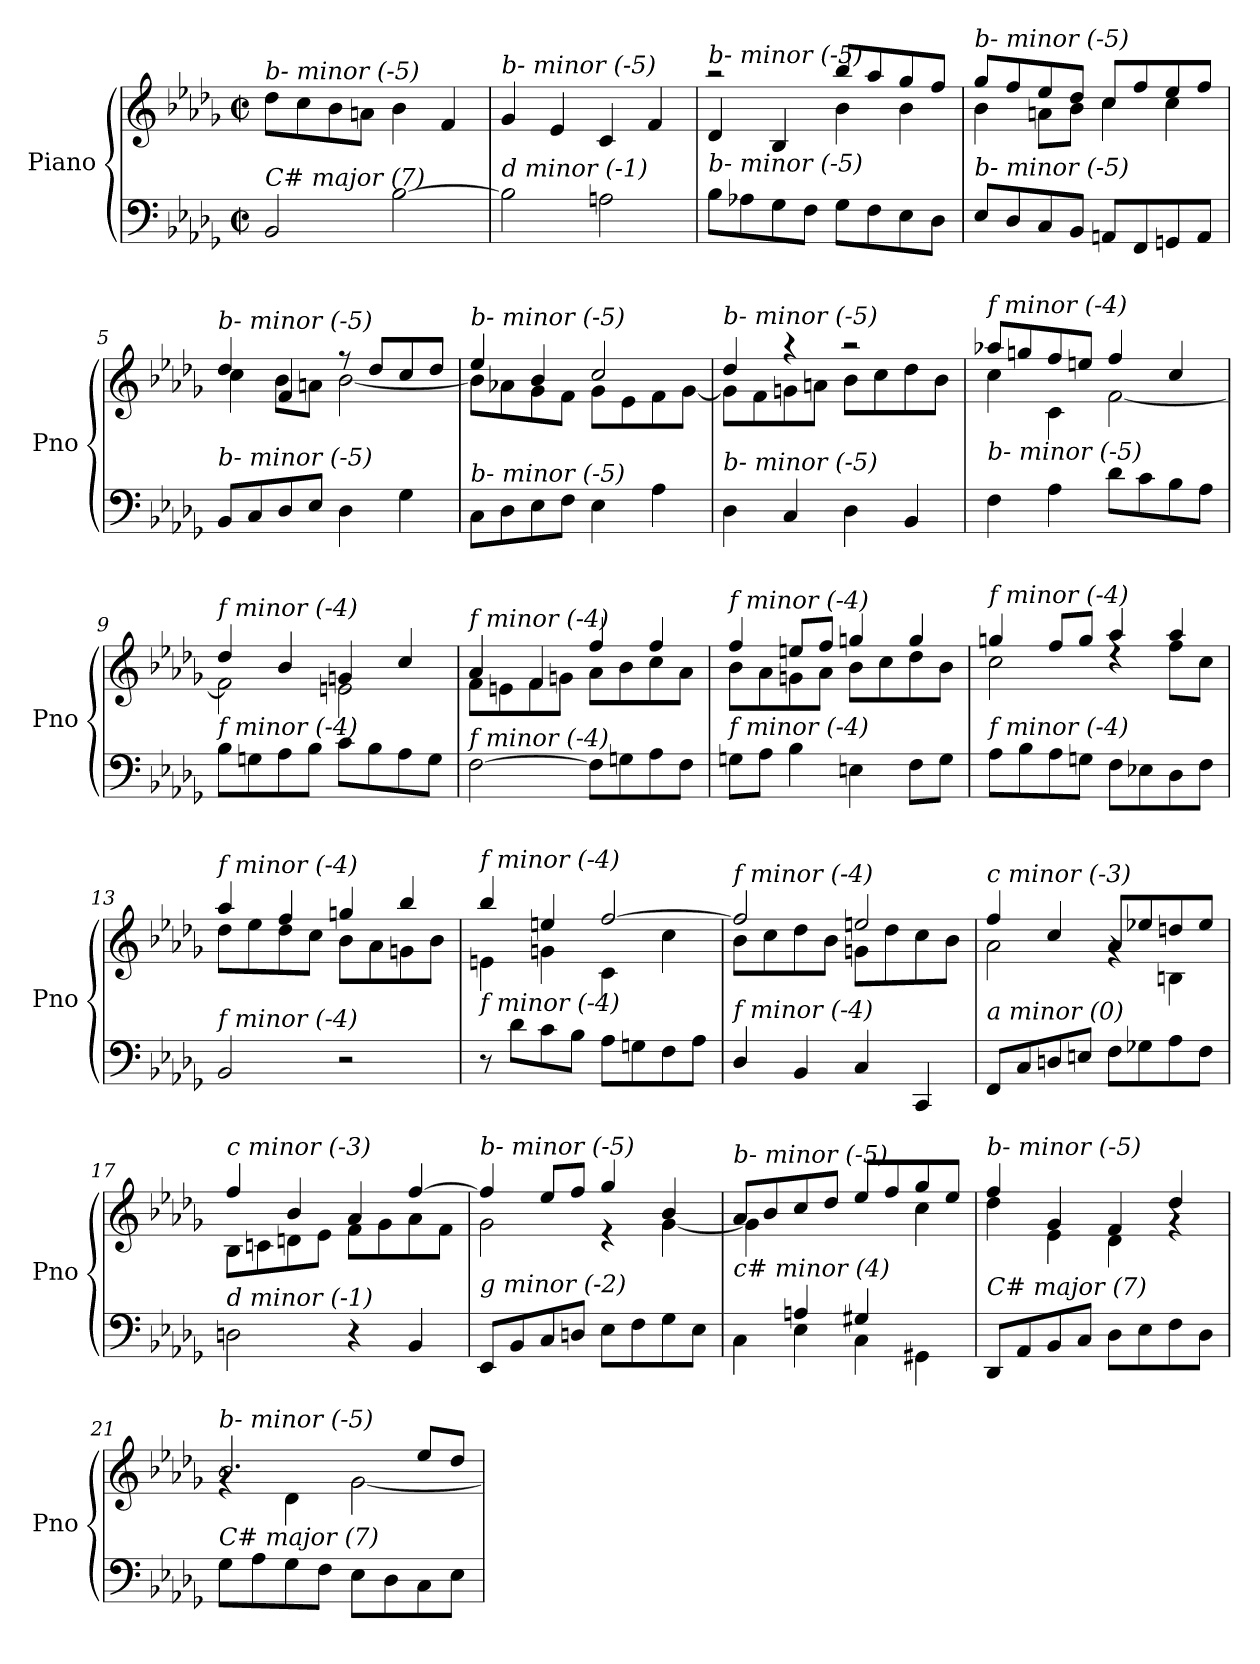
**kern	**kern
*part1	*part1
*staff2	*staff1
*I"Piano	*
*I'Pno	*
*clefF4	*clefG2
*k[b-e-a-d-g-]	*k[b-e-a-d-g-]
*M2/2	*M2/2
*met(c|)	*met(c|)
=1	=1
!	!LO:TX:i:t=b- minor (-5)
!LO:TX:i:t=C# major (7)	!
2BB-/	8dd-\L
.	8cc\
.	8b-\
.	8an\J
[2B-\	4b-\
.	4f/
=2	=2
!	!LO:TX:i:t=b- minor (-5)
!LO:TX:i:t=d minor (-1)	!
2B-\]	4g-/
.	4e-/
2An\	4c/
.	4f/
=3	=3
*	*^
!	!LO:TX:i:t=b- minor (-5)	!
!LO:TX:i:t=b- minor (-5)	!	!
8B-\L	2r	4d-/
8A-X\	.	.
8G-\	.	4B-/
8F\J	.	.
8G-\L	8bb-/L	4b-\
8F\	8aa-/	.
8E-\	8gg-/	4b-\
8D-\J	8ff/J	.
=4	=4	=4
!	!LO:TX:i:t=b- minor (-5)	!
!LO:TX:i:t=b- minor (-5)	!	!
8E-/L	8gg-/L	4b-\
8D-/	8ff/	.
8C/	8ee-/	8an\L
8BB-/J	8dd-/J	8b-\J
8AAn/L	8cc/L	4cc\
8FF/	8ff/	.
8GGn/	8ee-/	4cc\
8AA/J	8ff/J	.
=5	=5	=5
!	!LO:TX:i:t=b- minor (-5)	!
!LO:TX:i:t=b- minor (-5)	!	!
8BB-/L	4dd-/	4cc\
8C/	.	.
8D-/	4f/	8b-\L
8E-/J	.	8an\J
4D-\	8r	[2b-\
.	8dd-/L	.
4G-\	8cc/	.
.	8dd-/J	.
!!LO:LB:g=z	!!
=6	=6	=6
!	!LO:TX:i:t=b- minor (-5)	!
!LO:TX:i:t=b- minor (-5)	!	!
8C\L	4ee-/	8b-\L]
8D-\	.	8a-X\
8E-\	4b-/	8g-\
8F\J	.	8f\J
4E-\	2cc/	8g-\L
.	.	8e-\
4A-\	.	8f\
.	.	[8g-\J
=7	=7	=7
!	!LO:TX:i:t=b- minor (-5)	!
!LO:TX:i:t=b- minor (-5)	!	!
4D-\	4dd-/	8g-\L]
.	.	8f\
4C/	4r	8gn\
.	.	8an\J
4D-\	2r	8b-\L
.	.	8cc\
4BB-/	.	8dd-\
.	.	8b-\J
=8	=8	=8
!	!LO:TX:i:t=f minor (-4)	!
!LO:TX:i:t=b- minor (-5)	!	!
4F\	8aa-X/L	4cc\
.	8ggn/	.
4A-\	8ff/	4c\
.	8een/J	.
8d-\L	4ff/	[2f\
8c\	.	.
8B-\	4cc/	.
8A-\J	.	.
=9	=9	=9
!	!LO:TX:i:t=f minor (-4)	!
!LO:TX:i:t=f minor (-4)	!	!
8B-\L	4dd-/	2f\]
8Gn\	.	.
8A-\	4b-/	.
8B-\J	.	.
8c\L	4gn/	2en\
8B-\	.	.
8A-\	4cc/	.
8G\J	.	.
=10	=10	=10
!	!LO:TX:i:t=f minor (-4)	!
!LO:TX:i:t=f minor (-4)	!	!
[2F\	4a-/	8f\L
.	.	8en\
.	4f/	8f\
.	.	8gn\J
8F\L]	4ff/	8a-\L
8Gn\	.	8b-\
8A-\	4ff/	8cc\
8F\J	.	8a-\J
!!LO:LB:g=z	!!
=11	=11	=11
!	!LO:TX:i:t=f minor (-4)	!
!LO:TX:i:t=f minor (-4)	!	!
8Gn\L	4ff/	8b-\L
8A-\J	.	8a-\
4B-\	8een/L	8gn\
.	8ff/J	8a-\J
4En\	4ggn/	8b-\L
.	.	8cc\
8F\L	4gg/	8dd-\
8G\J	.	8b-\J
=12	=12	=12
!	!LO:TX:i:t=f minor (-4)	!
!LO:TX:i:t=f minor (-4)	!	!
8A-\L	4ggn/	2cc\
8B-\	.	.
8A-\	8ff/L	.
8Gn\J	8gg/J	.
8F\L	4aa-/	4rdd
8E-X\	.	.
8D-\	4aa-/	8ff\L
8F\J	.	8cc\J
=13	=13	=13
!	!LO:TX:i:t=f minor (-4)	!
!LO:TX:i:t=f minor (-4)	!	!
2BB-/	4aa-/	8dd-\L
.	.	8ee-\
.	4ff/	8dd-\
.	.	8cc\J
2r	4ggn/	8b-\L
.	.	8a-\
.	4bb-/	8gn\
.	.	8b-\J
=14	=14	=14
!	!LO:TX:i:t=f minor (-4)	!
!LO:TX:i:t=f minor (-4)	!	!
8r	4bb-/	4en\
8d-\L	.	.
8c\	4een/	4gn\
8B-\J	.	.
8A-\L	[2ff/	4c\
8Gn\	.	.
8F\	.	4cc\
8A-\J	.	.
=15	=15	=15
!	!LO:TX:i:t=f minor (-4)	!
!LO:TX:i:t=f minor (-4)	!	!
4D-/	2ff/]	8b-\L
.	.	8cc\
4BB-/	.	8dd-\
.	.	8b-\J
4C/	2een/	8gn\L
.	.	8dd-\
4CC/	.	8cc\
.	.	8b-\J
!!LO:LB:g=z	!!
=16	=16	=16
!	!LO:TX:i:t=c minor (-3)	!
!LO:TX:i:t=a minor (0)	!	!
8FF/L	4ff/	2a-\
8C/	.	.
8Dn/	4cc/	.
8En/J	.	.
8F\L	8a-/L	4rg
8G-X\	8ee-X/	.
8A-\	8ddn/	4Bni\
8F\J	8ee-/J	.
=17	=17	=17
!	!LO:TX:i:t=c minor (-3)	!
!LO:TX:i:t=d minor (-1)	!	!
2Dn\	4ff/	8B-\L
.	.	8cn\
.	4b-/	8dn\
.	.	8e-\J
4r	4a-/	8f\L
.	.	8g-\
4BB-/	[4ff/	8a-\
.	.	8f\J
=18	=18	=18
!	!LO:TX:i:t=b- minor (-5)	!
!LO:TX:i:t=g minor (-2)	!	!
8EE-/L	4ff/]	2g-\
8BB-/	.	.
8C/	8ee-/L	.
8Dn/J	8ff/J	.
8E-\L	4gg-/	4r
8F\	.	.
8G-\	4b-/	[4g-\
8E-\J	.	.
=19	=19	=19
*^	*	*
!	!	!LO:TX:i:t=b- minor (-5)	!
!LO:TX:i:t=c# minor (4)	!	!	!
4ryy	4C\	8a-/L	4g-\]
.	.	8b-/	.
4Ani/	4E-\	8cc/	2ryy
.	.	8dd-/J	.
4G#Xi/	4C\	8ee-/L	.
.	.	8ff/	.
4ryy	4GG#Xi\	8gg-/	4cc\
.	.	8ee-/J	.
*v	*v	*	*
=20	=20	=20
!	!LO:TX:i:t=b- minor (-5)	!
!LO:TX:i:t=C# major (7)	!	!
8DD-/L	4ff/	4dd-\
8AA-/	.	.
8BB-/	4g-/	4e-\
8C/J	.	.
8D-\L	4f/	4d-\
8E-\	.	.
8F\	4dd-/	4rg
8D-\J	.	.
!!LO:LB:g=z	!!
=21	=21	=21
!	!LO:TX:i:t=b- minor (-5)	!
!LO:TX:i:t=C# major (7)	!	!
8G-\L	2.b-/	4rg
8A-\	.	.
8G-\	.	4d-\
8F\J	.	.
8E-\L	.	[2g-\
8D-\	.	.
8C\	8ee-/L	.
8E-\J	8dd-/J	.
*	*v	*v
=	=
*-	*-
